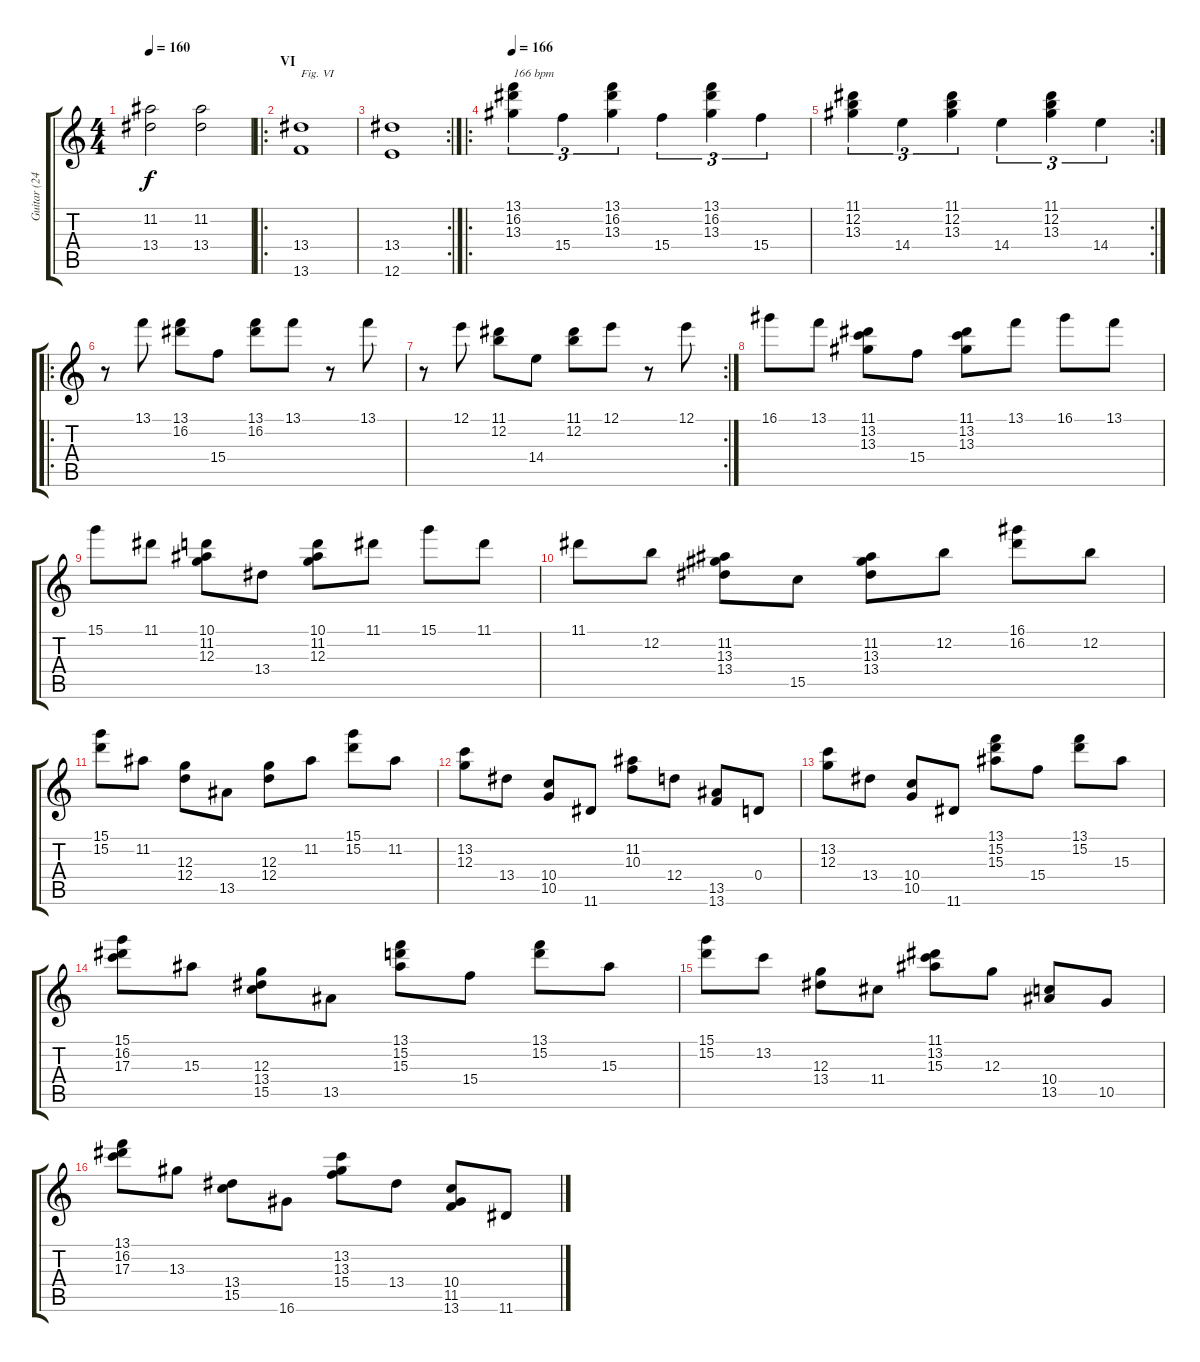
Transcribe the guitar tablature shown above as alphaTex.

\track ("Guitar (24-fret)" "Guitar (24") {instrument overdrivenguitar}
\staff {score tabs}
\tuning (E4 B3 G3 D3 A2 E2) {hide}
\ts (4 4)
\tempo 160
\clef g2
\ks c
(11.2 13.4).2{dy f} (11.2 13.4).2 |
\ro
\section ("" "VI")
(13.4 13.6).1{txt "Fig. VI"} |
\rc 2
(13.4 12.6).1 |
\ro
\tempo 166
(13.1 16.2 13.3).4{tu (3 2) txt "166 bpm"} 15.4.4{tu (3 2)} (13.1 16.2 13.3).4{tu (3 2)} 15.4.4{tu (3 2)} (13.1 16.2 13.3).4{tu (3 2)} 15.4.4{tu (3 2)} |
\rc 2
(11.1 12.2 13.3).4{tu (3 2)} 14.4.4{tu (3 2)} (11.1 12.2 13.3).4{tu (3 2)} 14.4.4{tu (3 2)} (11.1 12.2 13.3).4{tu (3 2)} 14.4.4{tu (3 2)} |
\ro
r.8 13.1.8 (13.1 16.2).8 15.4.8 (13.1 16.2).8 13.1.8 r.8 13.1.8 |
\rc 2
r.8 12.1.8 (11.1 12.2).8 14.4.8 (11.1 12.2).8 12.1.8 r.8 12.1.8 |
16.1.8 13.1.8 (11.1 13.2 13.3).8 15.4.8 (11.1 13.2 13.3).8 13.1.8 16.1.8 13.1.8 |
15.1.8 11.1.8 (10.1 11.2 12.3).8 13.4.8 (10.1 11.2 12.3).8 11.1.8 15.1.8 11.1.8 |
11.1.8 12.2.8 (11.2 13.3 13.4).8 15.5.8 (11.2 13.3 13.4).8 12.2.8 (16.1 16.2).8 12.2.8 |
(15.1 15.2).8 11.2.8 (12.3 12.4).8 13.5.8 (12.3 12.4).8 11.2.8 (15.1 15.2).8 11.2.8 |
(13.2 12.3).8 13.4.8 (10.4 10.5).8 11.6.8 (11.2 10.3).8 12.4.8 (13.5 13.6).8 0.4.8 |
(13.2 12.3).8 13.4.8 (10.4 10.5).8 11.6.8 (13.1 15.2 15.3).8 15.4.8 (13.1 15.2).8 15.3.8 |
(15.1 16.2 17.3).8 15.3.8 (12.3 13.4 15.5).8 13.5.8 (13.1 15.2 15.3).8 15.4.8 (13.1 15.2).8 15.3.8 |
(15.1 15.2).8 13.2.8 (12.3 13.4).8 11.4.8 (11.1 13.2 15.3).8 12.3.8 (10.4 13.5).8 10.5.8 |
(13.1 16.2 17.3).8 13.3.8 (13.4 15.5).8 16.6.8 (13.2 13.3 15.4).8 13.4.8 (10.4 11.5 13.6).8 11.6.8
